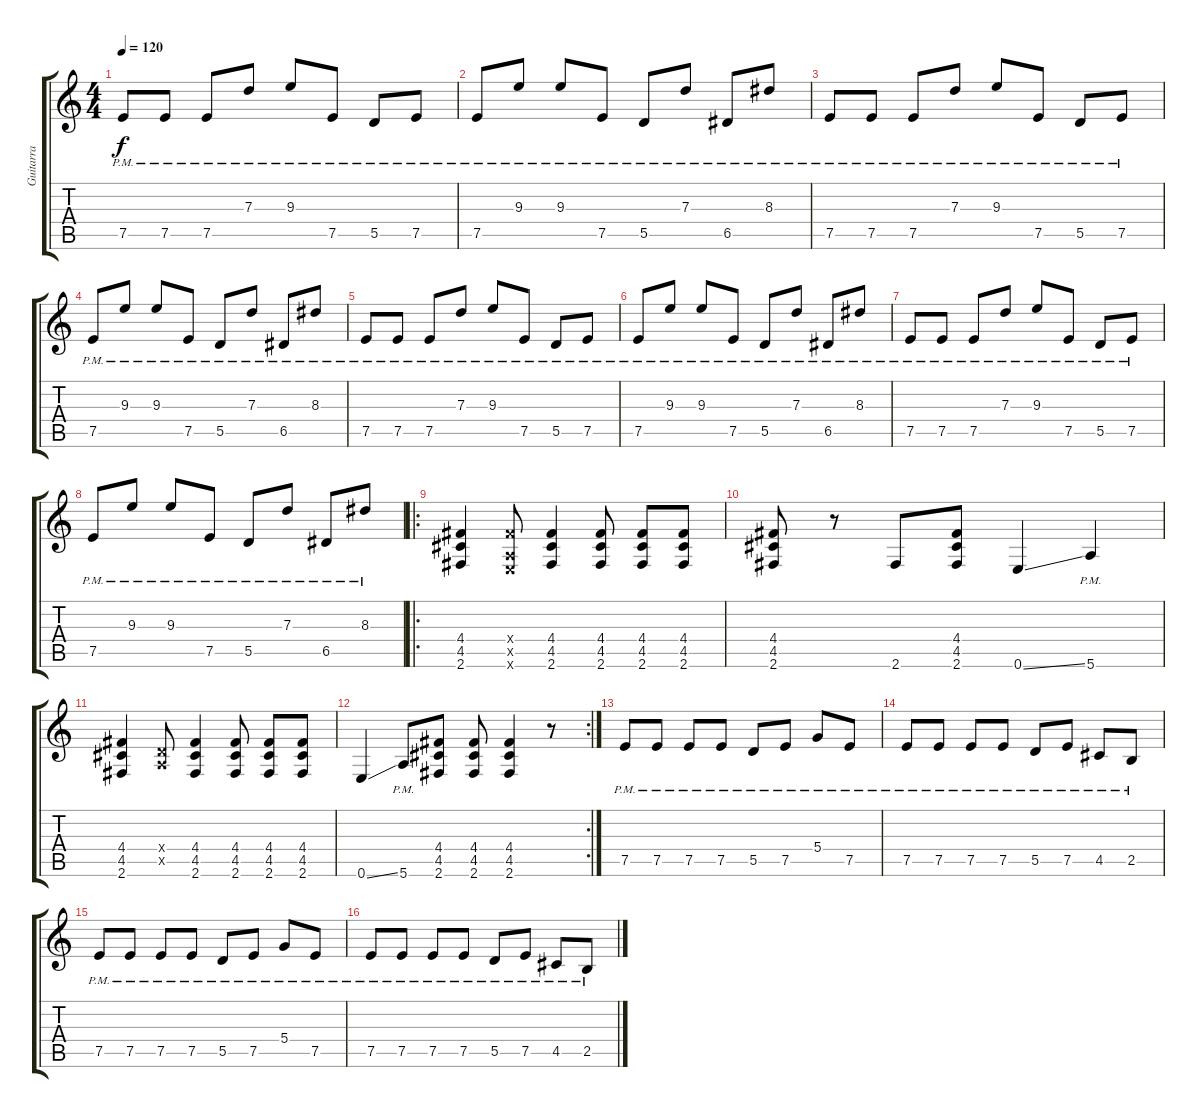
\track ("Guitarra" "Guitarra") {instrument distortionguitar}
\staff {score tabs}
\tuning (E4 B3 G3 D3 A2 E2) {hide}
\ts (4 4)
\tempo 120
\clef g2
\ks c
7.5{pm}.8{dy f instrument distortionguitar} 7.5{pm}.8 7.5{pm}.8 7.3{pm}.8 9.3{pm}.8 7.5{pm}.8 5.5{pm}.8 7.5{pm}.8 |
7.5{pm}.8 9.3{pm}.8 9.3{pm}.8 7.5{pm}.8 5.5{pm}.8 7.3{pm}.8 6.5{pm}.8 8.3{pm}.8 |
7.5{pm}.8 7.5{pm}.8 7.5{pm}.8 7.3{pm}.8 9.3{pm}.8 7.5{pm}.8 5.5{pm}.8 7.5{pm}.8 |
7.5{pm}.8 9.3{pm}.8 9.3{pm}.8 7.5{pm}.8 5.5{pm}.8 7.3{pm}.8 6.5{pm}.8 8.3{pm}.8 |
7.5{pm}.8 7.5{pm}.8 7.5{pm}.8 7.3{pm}.8 9.3{pm}.8 7.5{pm}.8 5.5{pm}.8 7.5{pm}.8 |
7.5{pm}.8 9.3{pm}.8 9.3{pm}.8 7.5{pm}.8 5.5{pm}.8 7.3{pm}.8 6.5{pm}.8 8.3{pm}.8 |
7.5{pm}.8 7.5{pm}.8 7.5{pm}.8 7.3{pm}.8 9.3{pm}.8 7.5{pm}.8 5.5{pm}.8 7.5{pm}.8 |
7.5{pm}.8 9.3{pm}.8 9.3{pm}.8 7.5{pm}.8 5.5{pm}.8 7.3{pm}.8 6.5{pm}.8 8.3{pm}.8 |
\ro
(4.4 4.5 2.6).4 (4.4{x} 0.5{x} 0.6{x}).8 (4.4 4.5 2.6).4 (4.4 4.5 2.6).8 (4.4 4.5 2.6).8 (4.4 4.5 2.6).8 |
(4.4 4.5 2.6).8 r.8 2.6.8 (4.4 4.5 2.6).8 0.6{ss}.4 5.6{pm}.4 |
(4.4 4.5 2.6).4 (0.4{x} 0.5{x}).8 (4.4 4.5 2.6).4 (4.4 4.5 2.6).8 (4.4 4.5 2.6).8 (4.4 4.5 2.6).8 |
\rc 2
0.6{ss}.4 5.6{pm}.8 (4.4 4.5 2.6).8 (4.4 4.5 2.6).8 (4.4 4.5 2.6).4 r.8 |
7.5{pm}.8 7.5{pm}.8 7.5{pm}.8 7.5{pm}.8 5.5{pm}.8 7.5{pm}.8 5.4{pm}.8 7.5{pm}.8 |
7.5{pm}.8 7.5{pm}.8 7.5{pm}.8 7.5{pm}.8 5.5{pm}.8 7.5{pm}.8 4.5{pm}.8 2.5{pm}.8 |
7.5{pm}.8 7.5{pm}.8 7.5{pm}.8 7.5{pm}.8 5.5{pm}.8 7.5{pm}.8 5.4{pm}.8 7.5{pm}.8 |
7.5{pm}.8 7.5{pm}.8 7.5{pm}.8 7.5{pm}.8 5.5{pm}.8 7.5{pm}.8 4.5{pm}.8 2.5{pm}.8
